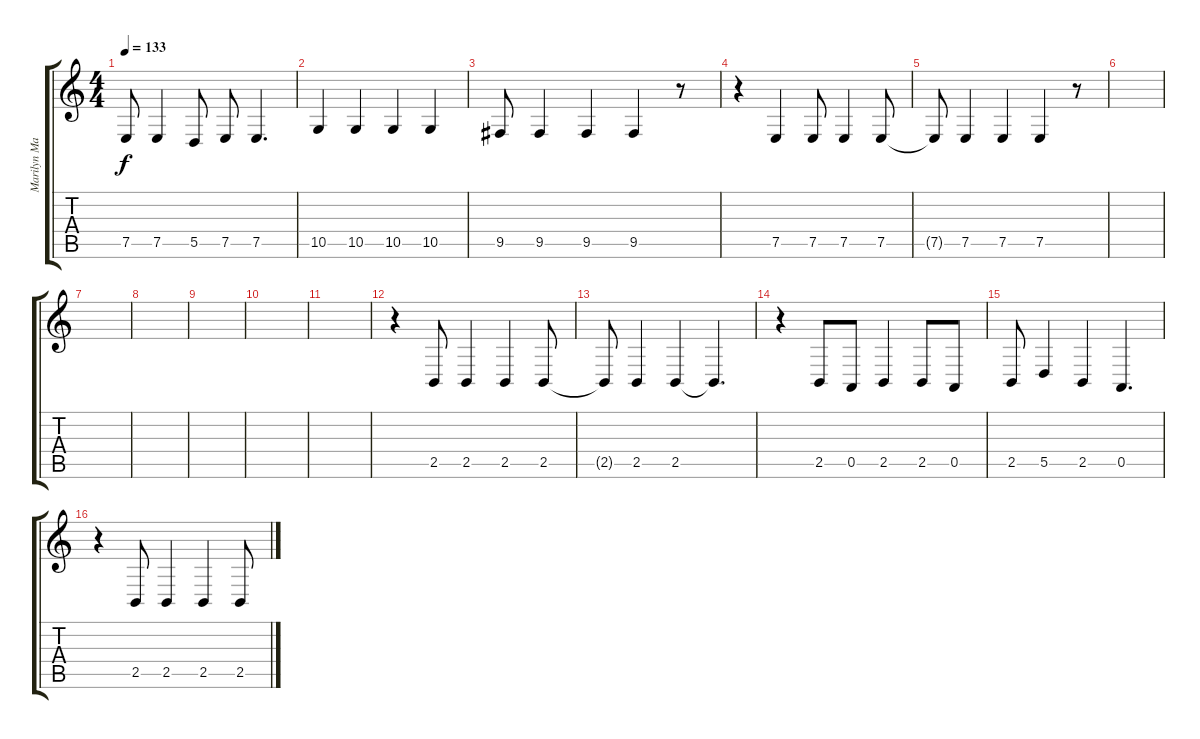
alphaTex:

\track ("Marilyn Manson" "Marilyn Ma") {instrument lead2sawtooth}
\staff {score tabs}
\tuning (E4 B3 G3 D3 A2 E2) {hide}
\ts (4 4)
\tempo 133
\clef g2
\ks c
7.5{t}.8{dy f} 7.5.4 5.5.8 7.5.8 7.5.4{d} |
10.5.4 10.5.4 10.5.4 10.5.4 |
9.5.8 9.5.4 9.5.4 9.5.4 r.8 |
r.4 7.5.4 7.5.8 7.5.4 7.5.8 |
7.5{t}.8 7.5.4 7.5.4 7.5.4 r.8 |
|
|
|
|
|
|
r.4 2.5.8 2.5.4 2.5.4 2.5.8 |
2.5{t}.8 2.5.4 2.5.4 2.5{t}.4{d} |
r.4 2.5.8 0.5.8 2.5.4 2.5.8 0.5.8 |
2.5.8 5.5.4 2.5.4 0.5.4{d} |
r.4 2.5.8 2.5.4 2.5.4 2.5.8
